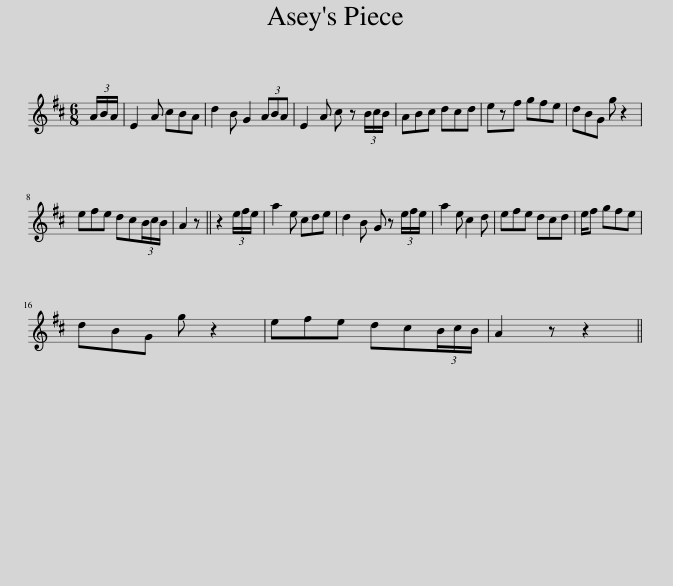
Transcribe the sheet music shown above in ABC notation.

X:1
L:1/8
M:6/8
I:linebreak $
K:D
V:1 treble
V:1
 (3A/B/A/ | E2 A cBA | d2 B G2 (3ABA | E2 A c z (3B/c/B/ | ABc dcd | %5
 ezf gfe | dBG g z2 |$ efe dc(3B/c/B/ | A2 z || z2 (3e/f/e/ | %10
 a2 e cde | d2 B G z (3e/f/e/ | a2 e c2 d | efe dcd | e/f gfe |$ %15
 dBG g z2 | efe dc(3B/c/B/ | A2 z z2 || %18
